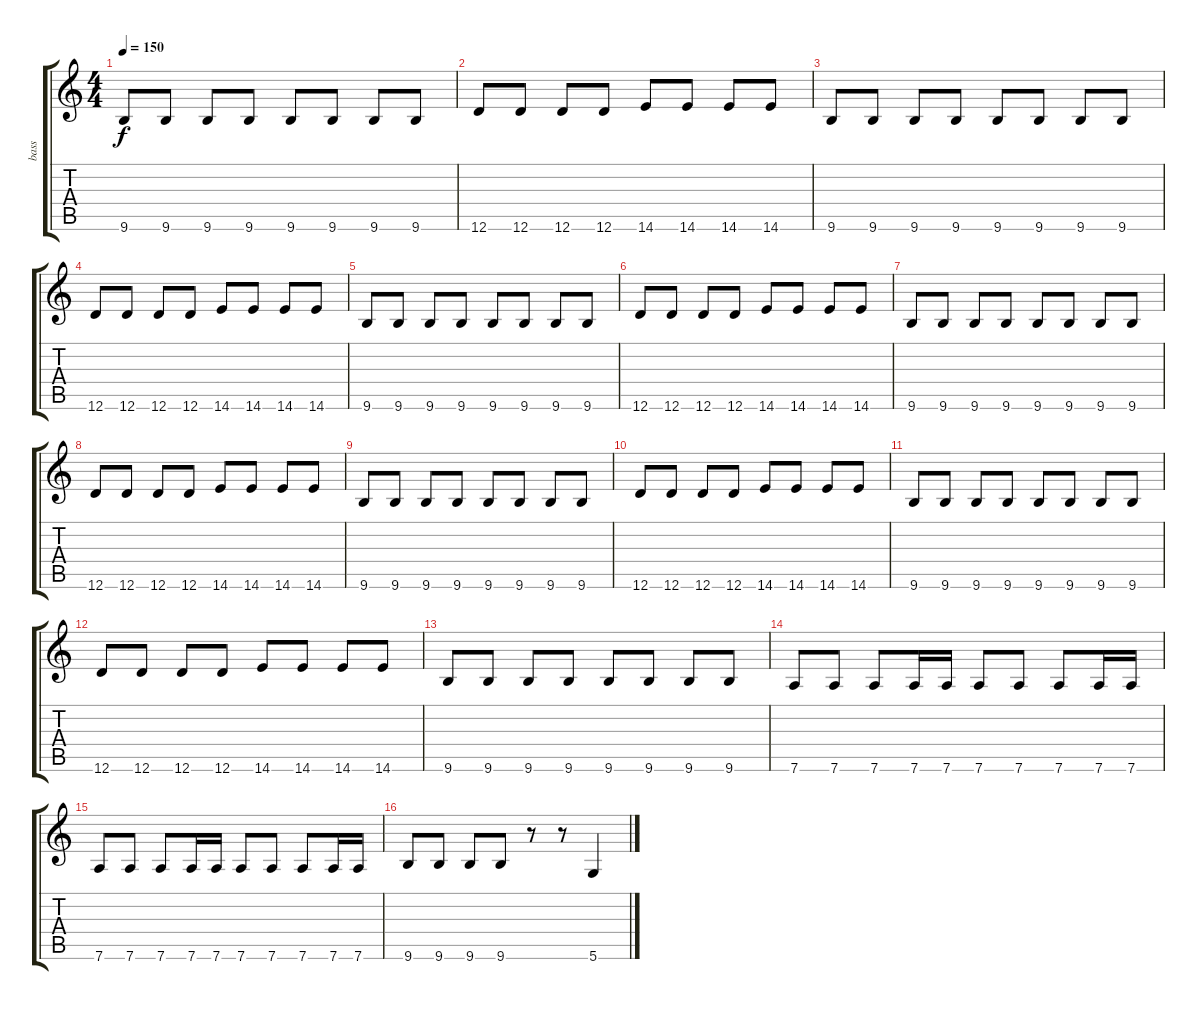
\track ("bass" "bass") {instrument electricbasspick}
\staff {score tabs}
\tuning (E4 B3 G3 D3 A2 D2) {hide}
\ts (4 4)
\tempo 150
\clef g2
\ks c
9.6.8{dy f} 9.6.8 9.6.8 9.6.8 9.6.8 9.6.8 9.6.8 9.6.8 |
12.6.8 12.6.8 12.6.8 12.6.8 14.6.8 14.6.8 14.6.8 14.6.8 |
9.6.8 9.6.8 9.6.8 9.6.8 9.6.8 9.6.8 9.6.8 9.6.8 |
12.6.8 12.6.8 12.6.8 12.6.8 14.6.8 14.6.8 14.6.8 14.6.8 |
9.6.8 9.6.8 9.6.8 9.6.8 9.6.8 9.6.8 9.6.8 9.6.8 |
12.6.8 12.6.8 12.6.8 12.6.8 14.6.8 14.6.8 14.6.8 14.6.8 |
9.6.8 9.6.8 9.6.8 9.6.8 9.6.8 9.6.8 9.6.8 9.6.8 |
12.6.8 12.6.8 12.6.8 12.6.8 14.6.8 14.6.8 14.6.8 14.6.8 |
9.6.8 9.6.8 9.6.8 9.6.8 9.6.8 9.6.8 9.6.8 9.6.8 |
12.6.8 12.6.8 12.6.8 12.6.8 14.6.8 14.6.8 14.6.8 14.6.8 |
9.6.8 9.6.8 9.6.8 9.6.8 9.6.8 9.6.8 9.6.8 9.6.8 |
12.6.8 12.6.8 12.6.8 12.6.8 14.6.8 14.6.8 14.6.8 14.6.8 |
9.6.8 9.6.8 9.6.8 9.6.8 9.6.8 9.6.8 9.6.8 9.6.8 |
7.6.8 7.6.8 7.6.8 7.6.16 7.6.16 7.6.8 7.6.8 7.6.8 7.6.16 7.6.16 |
7.6.8 7.6.8 7.6.8 7.6.16 7.6.16 7.6.8 7.6.8 7.6.8 7.6.16 7.6.16 |
9.6.8 9.6.8 9.6.8 9.6.8 r.8 r.8 5.6.4
